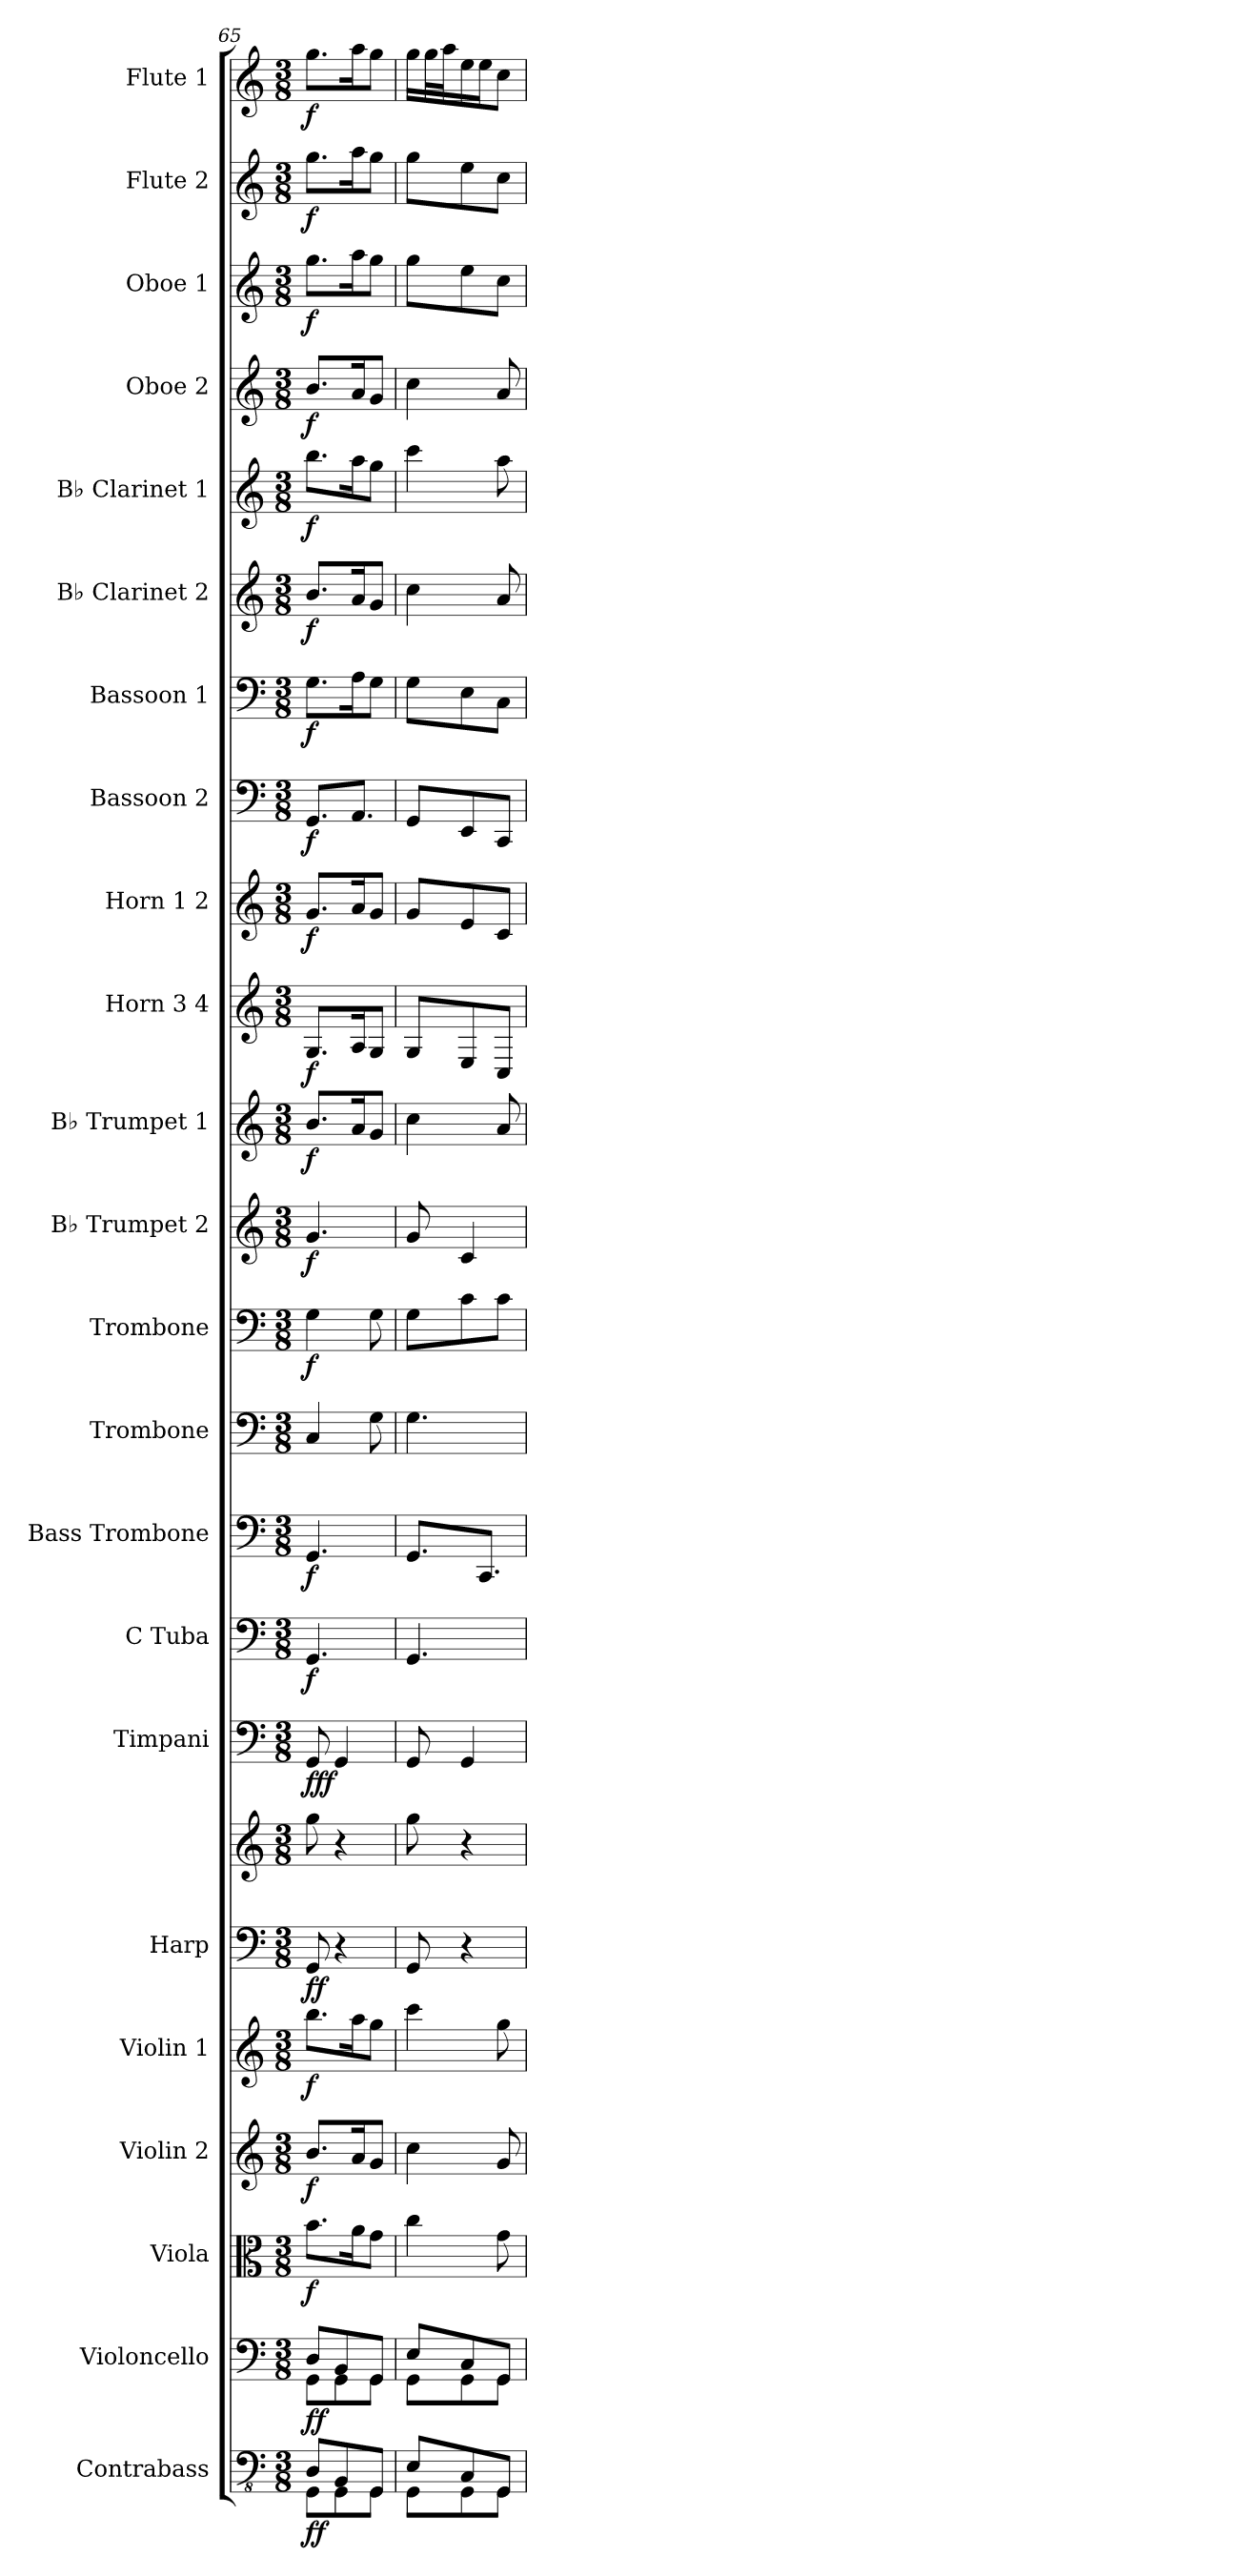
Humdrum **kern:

**kern	**dynam	**kern	**dynam	**kern	**dynam	**kern	**dynam	**kern	**dynam	**kern	**kern	**dynam	**kern	**dynam	**kern	**dynam	**kern	**dynam	**kern	**kern	**dynam	**kern	**dynam	**kern	**dynam	**kern	**dynam	**kern	**dynam	**kern	**dynam	**kern	**dynam	**kern	**dynam	**kern	**dynam	**kern	**dynam	**kern	**dynam	**kern	**dynam	**kern	**dynam
*part23	*part23	*part22	*part22	*part21	*part21	*part20	*part20	*part19	*part19	*part18	*part18	*part18	*part17	*part17	*part16	*part16	*part15	*part15	*part14	*part13	*part13	*part12	*part12	*part11	*part11	*part10	*part10	*part9	*part9	*part8	*part8	*part7	*part7	*part6	*part6	*part5	*part5	*part4	*part4	*part3	*part3	*part2	*part2	*part1	*part1
*staff24	*staff24	*staff23	*staff23	*staff22	*staff22	*staff21	*staff21	*staff20	*staff20	*staff19	*staff18	*staff18/19	*staff17	*staff17	*staff16	*staff16	*staff15	*staff15	*staff14	*staff13	*staff13	*staff12	*staff12	*staff11	*staff11	*staff10	*staff10	*staff9	*staff9	*staff8	*staff8	*staff7	*staff7	*staff6	*staff6	*staff5	*staff5	*staff4	*staff4	*staff3	*staff3	*staff2	*staff2	*staff1	*staff1
*I"Contrabass	*	*I"Violoncello	*	*I"Viola	*	*I"Violin 2	*	*I"Violin 1	*	*I"Harp	*	*	*I"Timpani	*	*I"C Tuba	*	*I"Bass Trombone	*	*I"Trombone	*I"Trombone	*	*I"B♭ Trumpet 2	*	*I"B♭ Trumpet 1	*	*I"Horn 3 4	*	*I"Horn 1 2	*	*I"Bassoon 2	*	*I"Bassoon 1	*	*I"B♭ Clarinet 2	*	*I"B♭ Clarinet 1	*	*I"Oboe 2	*	*I"Oboe 1	*	*I"Flute 2	*	*I"Flute 1	*
*I'Cbs.	*	*I'Vlc.	*	*I'Vla.	*	*I'Vln. 2	*	*I'Vln. 1	*	*I'Hrp.	*	*	*I'Timp.	*	*I'C Tu.	*	*I'B. Trb.	*	*I'Trb.	*I'Trb.	*	*I'B♭ Tpt. 2	*	*I'B♭ Tpt. 1	*	*I'Hn. 3 4	*	*I'Hn. 1 2	*	*I'Bsn. 2	*	*I'Bsn. 1	*	*I'B♭ Cl. 2	*	*I'B♭ Cl. 1	*	*I'Ob. 2	*	*I'Ob. 1	*	*I'Fl. 2	*	*I'Fl. 1	*
*clefFv4	*	*clefF4	*	*clefC3	*	*clefG2	*	*clefG2	*	*clefF4	*clefG2	*	*clefF4	*	*clefF4	*	*clefF4	*	*clefF4	*clefF4	*	*clefG2	*	*clefG2	*	*clefG2	*	*clefG2	*	*clefF4	*	*clefF4	*	*clefG2	*	*clefG2	*	*clefG2	*	*clefG2	*	*clefG2	*	*clefG2	*
*	*	*	*	*	*	*	*	*	*	*	*	*	*	*	*	*	*	*	*	*	*	*ITrd1c2	*	*ITrd1c2	*	*ITrd4c7	*	*ITrd4c7	*	*	*	*	*	*ITrd1c2	*	*ITrd1c2	*	*	*	*	*	*	*	*	*
*k[]	*	*k[]	*	*k[]	*	*k[]	*	*k[]	*	*k[]	*k[]	*	*k[]	*	*k[]	*	*k[]	*	*k[]	*k[]	*	*k[b-e-]	*	*k[b-e-]	*	*k[b-]	*	*k[b-]	*	*k[]	*	*k[]	*	*k[b-e-]	*	*k[b-e-]	*	*k[]	*	*k[]	*	*k[]	*	*k[]	*
*C:	*	*C:	*	*C:	*	*C:	*	*C:	*	*C:	*C:	*	*C:	*	*C:	*	*C:	*	*C:	*C:	*	*B-:	*	*B-:	*	*F:	*	*F:	*	*C:	*	*C:	*	*B-:	*	*B-:	*	*C:	*	*C:	*	*C:	*	*C:	*
*M3/8	*	*M3/8	*	*M3/8	*	*M3/8	*	*M3/8	*	*M3/8	*M3/8	*	*M3/8	*	*M3/8	*	*M3/8	*	*M3/8	*M3/8	*	*M3/8	*	*M3/8	*	*M3/8	*	*M3/8	*	*M3/8	*	*M3/8	*	*M3/8	*	*M3/8	*	*M3/8	*	*M3/8	*	*M3/8	*	*M3/8	*
=65	=65	=65	=65	=65	=65	=65	=65	=65	=65	=65	=65	=65	=65	=65	=65	=65	=65	=65	=65	=65	=65	=65	=65	=65	=65	=65	=65	=65	=65	=65	=65	=65	=65	=65	=65	=65	=65	=65	=65	=65	=65	=65	=65	=65	=65
*^	*	*^	*	*	*	*	*	*	*	*	*	*	*	*	*	*	*	*	*	*	*	*	*	*	*	*	*	*	*	*	*	*	*	*	*	*	*	*	*	*	*	*	*	*	*
!	!	!LO:DY:b	!	!	!	!	!	!	!	!	!	!	!	!	!	!	!	!	!	!	!	!	!	!	!	!	!	!	!	!	!	!	!	!	!	!	!	!	!	!	!	!	!	!	!	!	!
!	!	!LO:DY:n=1:b	!	!	!LO:DY:b	!	!	!	!	!	!	!	!	!	!	!	!	!	!	!	!	!	!	!	!	!	!	!	!	!	!	!	!	!	!	!	!	!	!	!	!	!	!	!	!	!	!
!	!	!	!	!	!LO:DY:n=1:b	!	!LO:DY:b	!	!LO:DY:b	!	!LO:DY:b	!	!	!LO:DY:b=2	!	!	!	!	!	!	!	!	!	!	!	!	!	!	!	!	!	!	!	!	!	!	!	!	!	!	!	!	!	!	!	!	!
!	!	!	!	!	!	!	!	!	!	!	!	!	!	!LO:DY:n=1:b	!	!LO:DY:b	!	!LO:DY:b	!	!LO:DY:b	!	!	!LO:DY:b	!	!LO:DY:b	!	!LO:DY:b	!	!LO:DY:b	!	!LO:DY:b	!	!LO:DY:b	!	!LO:DY:b	!	!LO:DY:b	!	!LO:DY:b	!	!LO:DY:b	!	!LO:DY:b	!	!LO:DY:b	!	!LO:DY:b
8DD/L	8GGG\L	f f	8D/L	8GG\L	f f	8.b\L	f	8.b/L	f	8.bb\L	f	8GG/	8gg\	f f	8GG/	fff	4.GG/	f	4.GG/	f	4C/	4G\	f	4.f/	f	8.a/L	f	8.C/L	f	8.c/L	f	8.GG/L	f	8.G\L	f	8.a/L	f	8.aa\L	f	8.b/L	f	8.gg\L	f	8.gg\L	f	8.gg\L	f
8BBB/	8GGG\	.	8BB/	8GG\	.	.	.	.	.	.	.	4r	4r	.	4GG/	.	.	.	.	.	.	.	.	.	.	.	.	.	.	.	.	.	.	.	.	.	.	.	.	.	.	.	.	.	.	.	.
.	.	.	.	.	.	16a\K	.	16a/K	.	16aa\K	.	.	.	.	.	.	.	.	.	.	.	.	.	.	.	16g/K	.	16D/K	.	16d/K	.	8.AA/J	.	16A\K	.	16g/K	.	16gg\K	.	16a/K	.	16aa\K	.	16aa\K	.	16aa\K	.
8GGG/J	8GGG\J	.	8GG/J	8GG\J	.	8g\J	.	8g/J	.	8gg\J	.	.	.	.	.	.	.	.	.	.	8G\	8G\	.	.	.	8f/J	.	8C/J	.	8c/J	.	.	.	8G\J	.	8f/J	.	8ff\J	.	8g/J	.	8gg\J	.	8gg\J	.	8gg\J	.
=66	=66	=66	=66	=66	=66	=66	=66	=66	=66	=66	=66	=66	=66	=66	=66	=66	=66	=66	=66	=66	=66	=66	=66	=66	=66	=66	=66	=66	=66	=66	=66	=66	=66	=66	=66	=66	=66	=66	=66	=66	=66	=66	=66	=66	=66	=66	=66
8EE/L	8GGG\L	.	8E/L	8GG\L	.	4cc\	.	4cc\	.	4ccc\	.	8GG/	8gg\	.	8GG/	.	4.GG/	.	8.GG/L	.	4.G\	8G\L	.	8f/	.	4b-\	.	8C/L	.	8c/L	.	8GG/L	.	8G\L	.	4b-\	.	4bb-\	.	4cc\	.	8gg\L	.	8gg\L	.	16gg\LL	.
.	.	.	.	.	.	.	.	.	.	.	.	.	.	.	.	.	.	.	.	.	.	.	.	.	.	.	.	.	.	.	.	.	.	.	.	.	.	.	.	.	.	.	.	.	.	32gg\L	.
.	.	.	.	.	.	.	.	.	.	.	.	.	.	.	.	.	.	.	.	.	.	.	.	.	.	.	.	.	.	.	.	.	.	.	.	.	.	.	.	.	.	.	.	.	.	32aa\J	.
8CC/	8GGG\	.	8C/	8GG\	.	.	.	.	.	.	.	4r	4r	.	4GG/	.	.	.	.	.	.	8c\	.	4B-/	.	.	.	8AA/	.	8A/	.	8EE/	.	8E\	.	.	.	.	.	.	.	8ee\	.	8ee\	.	16ee\	.
.	.	.	.	.	.	.	.	.	.	.	.	.	.	.	.	.	.	.	8.CC/J	.	.	.	.	.	.	.	.	.	.	.	.	.	.	.	.	.	.	.	.	.	.	.	.	.	.	16ee\J	.
8GGG/J	8GGG\J	.	8GG/J	8GG\J	.	8g\	.	8g/	.	8gg\	.	.	.	.	.	.	.	.	.	.	.	8c\J	.	.	.	8g/	.	8FF/J	.	8F/J	.	8CC/J	.	8C\J	.	8g/	.	8gg\	.	8a/	.	8cc\J	.	8cc\J	.	8cc\J	.
*v	*v	*	*	*	*	*	*	*	*	*	*	*	*	*	*	*	*	*	*	*	*	*	*	*	*	*	*	*	*	*	*	*	*	*	*	*	*	*	*	*	*	*	*	*	*	*	*
*	*	*v	*v	*	*	*	*	*	*	*	*	*	*	*	*	*	*	*	*	*	*	*	*	*	*	*	*	*	*	*	*	*	*	*	*	*	*	*	*	*	*	*	*	*	*	*
=	=	=	=	=	=	=	=	=	=	=	=	=	=	=	=	=	=	=	=	=	=	=	=	=	=	=	=	=	=	=	=	=	=	=	=	=	=	=	=	=	=	=	=	=	=
*-	*-	*-	*-	*-	*-	*-	*-	*-	*-	*-	*-	*-	*-	*-	*-	*-	*-	*-	*-	*-	*-	*-	*-	*-	*-	*-	*-	*-	*-	*-	*-	*-	*-	*-	*-	*-	*-	*-	*-	*-	*-	*-	*-	*-	*-
